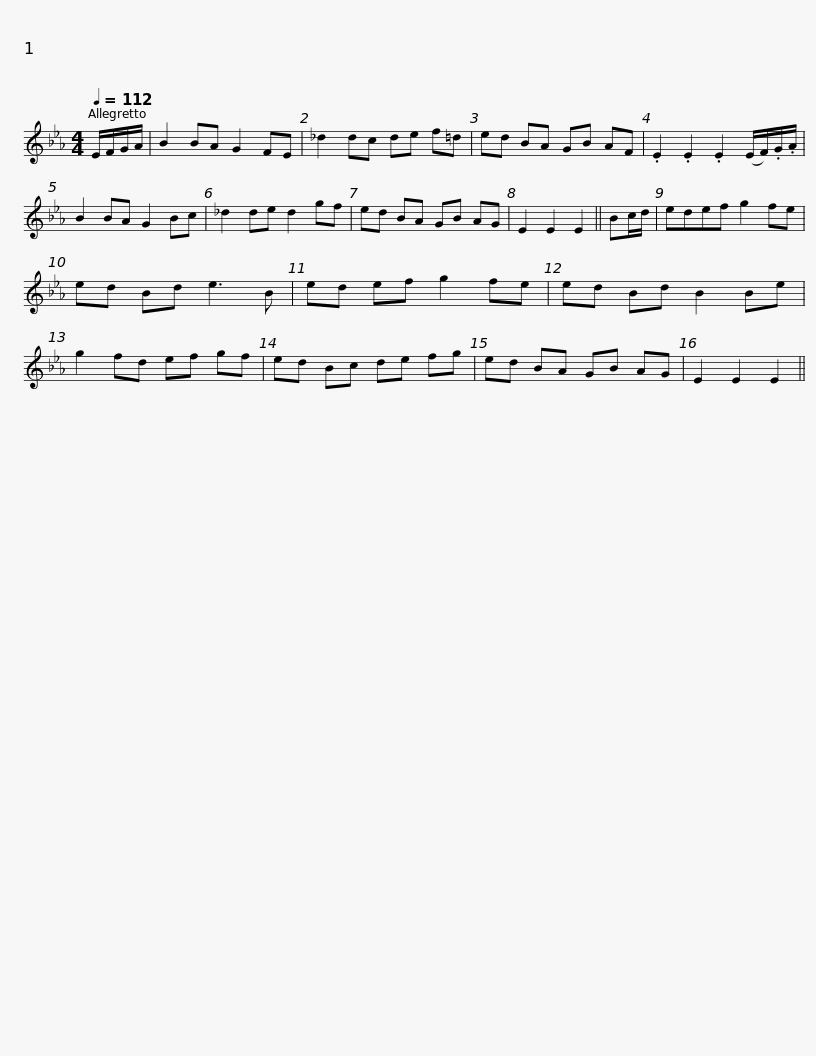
X:1
L:1/8
Q:1/4=112
M:4/4
I:linebreak $
K:Eb
V:1 treble
V:1
 E/F/G/A/ | B2 BA G2 FE | _d2 dc de f=d | ed BA GB AF | .E2 .E2 .E2 (E/F/).G/.A/ | %5
 B2 BA G2 Bc |$ _d2 de d2 gf | ed BA GB AG | E2 E2 E2 || Bc/d/ | %10
 edef g2 fe | ed Bd e3 B | ed ef g2 fe |$ ed Bd B2 Be | g2 fd ef gf | %15
 ed Bc de fg | ed BA GB AG | E2 E2 E2 || %18
